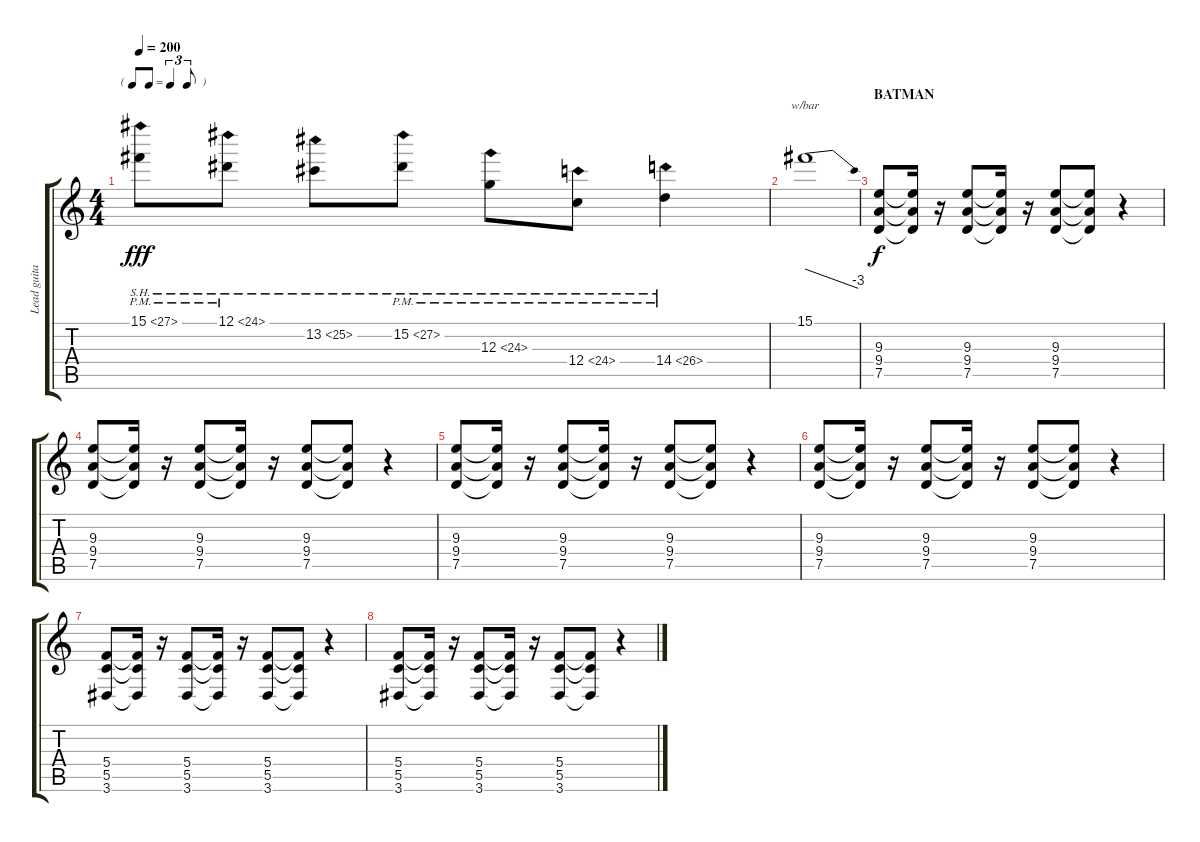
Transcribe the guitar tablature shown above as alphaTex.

\track ("Lead guitar (dipshit)" "Lead guita") {instrument distortionguitar}
\staff {score tabs}
\tuning (Eb4 C4 G3 C3 G2 C2) {hide}
\ts (4 4)
\tf triplet8th
\tempo 200
\clef g2
\ks c
15.1{sh 12 pm}.8{dy fff} 12.1{sh 12 pm}.8 13.2{sh 12}.8 15.2{sh 12 pm}.8 12.3{sh 12 pm}.8 12.4{sh 12 pm}.8 14.4{sh 12 pm}.4 |
15.1.1{tbe (dive default 0 0 60 -12)} |
\section ("" "BATMAN")
(9.3 9.4 7.5).8{dy f volume 12} (9.3{t} 9.4{t} 7.5{t}).16 r.16 (9.3 9.4 7.5).8 (9.3{t} 9.4{t} 7.5{t}).16 r.16 (9.3 9.4 7.5).8 (9.3{t} 9.4{t} 7.5{t}).8 r.4 |
(9.3 9.4 7.5).8 (9.3{t} 9.4{t} 7.5{t}).16 r.16 (9.3 9.4 7.5).8 (9.3{t} 9.4{t} 7.5{t}).16 r.16 (9.3 9.4 7.5).8 (9.3{t} 9.4{t} 7.5{t}).8 r.4 |
(9.3 9.4 7.5).8 (9.3{t} 9.4{t} 7.5{t}).16 r.16 (9.3 9.4 7.5).8 (9.3{t} 9.4{t} 7.5{t}).16 r.16 (9.3 9.4 7.5).8 (9.3{t} 9.4{t} 7.5{t}).8 r.4 |
(9.3 9.4 7.5).8 (9.3{t} 9.4{t} 7.5{t}).16 r.16 (9.3 9.4 7.5).8 (9.3{t} 9.4{t} 7.5{t}).16 r.16 (9.3 9.4 7.5).8 (9.3{t} 9.4{t} 7.5{t}).8 r.4 |
(5.4 5.5 3.6).8 (5.4{t} 5.5{t} 3.6{t}).16 r.16 (5.4 5.5 3.6).8 (5.4{t} 5.5{t} 3.6{t}).16 r.16 (5.4 5.5 3.6).8 (5.4{t} 5.5{t} 3.6{t}).8 r.4 |
(5.4 5.5 3.6).8 (5.4{t} 5.5{t} 3.6{t}).16 r.16 (5.4 5.5 3.6).8 (5.4{t} 5.5{t} 3.6{t}).16 r.16 (5.4 5.5 3.6).8 (5.4{t} 5.5{t} 3.6{t}).8 r.4
